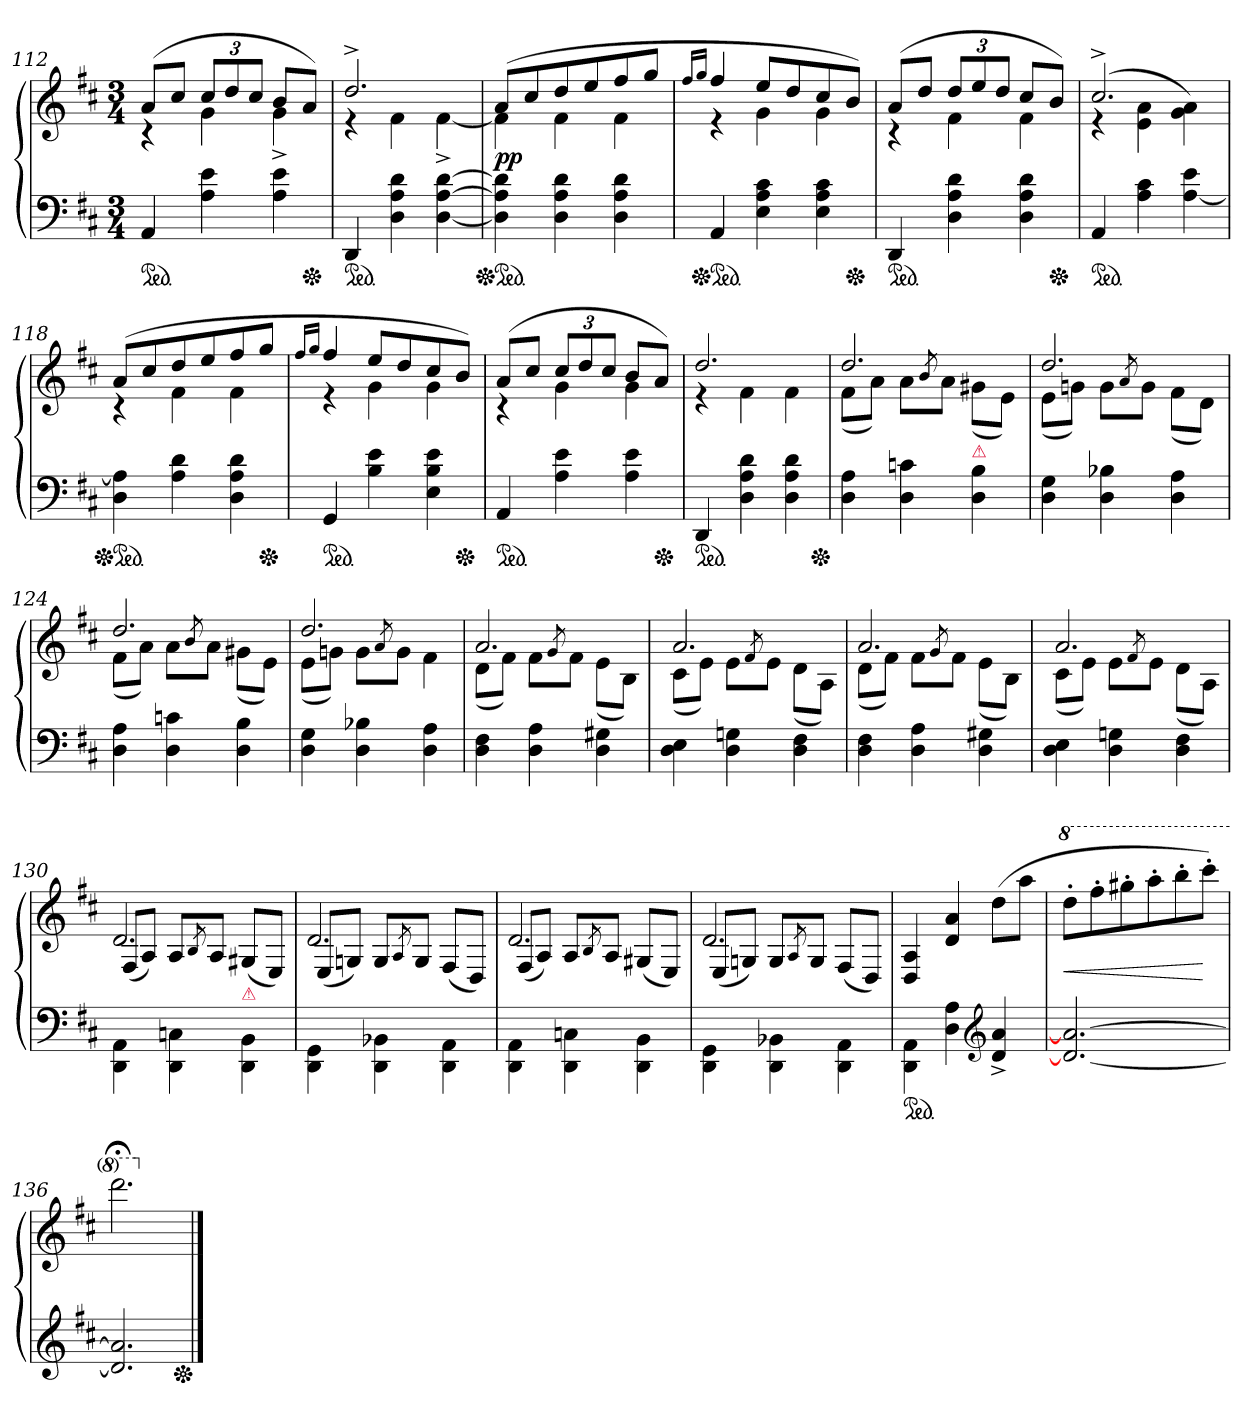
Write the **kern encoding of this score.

**kern	**kern	**dynam
*part1	*part1	*part1
*staff2	*staff1	*staff1/2
*clefF4	*clefG2	*
*k[f#c#]	*k[f#c#]	*
*M3/4	*M3/4	*
=112	=112	=112
*	*^	*
*ped	*	*	*
4AA	(>8a/L	4r	.
.	8cc#J	.	.
4A 4e	12cc#L	4g	.
.	12dd	.	.
.	12cc#J	.	.
4A 4e	8bL	4g^<	.
*Xped	*	*	*
.	8aJ)	.	.
=113	=113	=113	=113
*ped	*	*	*
4DD	2.dd^>	4r	.
4D 4A 4d	.	4f#	.
[4D [4A [4d	.	[4f#^<	.
=114	=114	=114	=114
*Xped	*	*	*
*ped	*	*	*
4D] 4A] 4d]	(>8aL	4f#]	pp
.	8cc#	.	.
4D 4A 4d	8dd	4f#	.
.	8ee	.	.
4D 4A 4d	8ff#	4f#	.
.	8ggJ	.	.
=115	=115	=115	=115
.	16qff#/LL	.	.
.	16qgg/JJ	.	.
*Xped	*	*	*
*ped	*	*	*
4AA	4ff#	4r	.
4E 4A 4c#	8eeL	4g	.
.	8dd	.	.
4E 4A 4c#	8cc#	4g	.
*Xped	*	*	*
.	8bJ)	.	.
=116	=116	=116	=116
*ped	*	*	*
4DD	(>8aL	4r	.
.	8ddJ	.	.
4D 4A 4d	12ddL	4f#	.
.	12ee	.	.
.	12ddJ	.	.
4D 4A 4d	8cc#L	4f#	.
*Xped	*	*	*
.	8bJ)	.	.
=117	=117	=117	=117
*ped	*	*	*
4AA	(>2.cc#^>	4r	.
4A 4c#	.	4e 4a	.
[4A 4e	.	4g 4a)	.
=118	=118	=118	=118
*Xped	*	*	*
*ped	*	*	*
4D 4A]	(>8aL	4r	.
.	8cc#	.	.
4A 4d	8dd	4f#	.
.	8ee	.	.
4D 4A 4d	8ff#	4f#	.
*Xped	*	*	*
.	8ggJ	.	.
=119	=119	=119	=119
.	16qff#/LL	.	.
.	16qgg/JJ	.	.
*ped	*	*	*
4GG	4ff#	4r	.
4B 4e	8eeL	4g	.
.	8dd	.	.
4E 4B 4e	8cc#	4g	.
*Xped	*	*	*
.	8bJ)	.	.
=120	=120	=120	=120
*ped	*	*	*
4AA	(>8aL	4r	.
.	8cc#J	.	.
4A 4e	12cc#L	4g	.
.	12dd	.	.
.	12cc#J	.	.
4A 4e	8bL	4g	.
*Xped	*	*	*
.	8aJ)	.	.
=121	=121	=121	=121
*ped	*	*	*
4DD	2.dd	4r	.
4D 4A 4d	.	4f#	.
4D 4A 4d	.	4f#	.
*Xped	*	*	*
=122	=122	=122	=122
4D 4A	2.dd	(>8f#L	.
.	.	8aJ)	.
4D 4cn	.	8aL	.
.	.	8qb/	.
.	.	8aJ	.
!	!	!LO:TX:b:Bi:color=crimson:t=⚠	!
4D 4B	.	(>8g#XL	.
.	.	8eJ)	.
=123	=123	=123	=123
4D 4G	2.dd	(>8eL	.
.	.	8gnJ)	.
4D 4B-X	.	8gL	.
.	.	8qa/	.
.	.	8gJ	.
4D 4A	.	(>8f#L	.
.	.	8dJ)	.
=124	=124	=124	=124
4D 4A	2.dd	(>8f#L	.
.	.	8aJ)	.
4D 4cn	.	8aL	.
.	.	8qb/	.
.	.	8aJ	.
4D 4B	.	(>8g#XL	.
.	.	8eJ)	.
=125	=125	=125	=125
4D 4G	2.dd	(>8eL	.
.	.	8gnJ)	.
4D 4B-X	.	8gL	.
.	.	8qa/	.
.	.	8gJ	.
4D 4A	.	4f#	.
=126	=126	=126	=126
4D 4F#	2.a	(<8dL	.
.	.	8f#J)	.
4D 4A	.	8f#L	.
.	.	8qg/	.
.	.	8f#J	.
4D 4G#X	.	(>8eL	.
.	.	8BJ)	.
=127	=127	=127	=127
4D 4E	2.a	(>8c#L	.
.	.	8eJ)	.
4D 4Gn	.	8eL	.
.	.	8qf#/	.
.	.	8eJ	.
4D 4F#	.	(>8dL	.
.	.	8AJ)	.
=128	=128	=128	=128
4D 4F#	2.a	(<8dL	.
.	.	8f#J)	.
4D 4A	.	8f#L	.
.	.	8qg/	.
.	.	8f#J	.
4D 4G#X	.	(>8eL	.
.	.	8BJ)	.
=129	=129	=129	=129
4D 4E	2.a	(>8c#L	.
.	.	8eJ)	.
4D 4Gn	.	8eL	.
.	.	8qf#/	.
.	.	8eJ	.
4D 4F#	.	(>8dL	.
.	.	8AJ)	.
=130	=130	=130	=130
4DD\ 4AA\	2.d	(<8F#/L	.
.	.	8A/J)	.
4DD\ 4Cn\	.	8A/L	.
.	.	8qB/	.
.	.	8A/J	.
!	!	!LO:TX:b:Bi:color=crimson:t=⚠	!
4DD\ 4BB\	.	(<8G#XL	.
.	.	8E/J)	.
=131	=131	=131	=131
4DD\ 4GG\	2.d	(<8E/L	.
.	.	8Gn/J)	.
4DD\ 4BB-X\	.	8G/L	.
.	.	8qA/	.
.	.	8G/J	.
4DD\ 4AA\	.	(<8F#/L	.
.	.	8D/J)	.
=132	=132	=132	=132
4DD\ 4AA\	2.d	(<8F#/L	.
.	.	8A/J)	.
4DD\ 4Cn\	.	8A/L	.
.	.	8qB/	.
.	.	8A/J	.
4DD\ 4BB\	.	(<8G#XL	.
.	.	8E/J)	.
=133	=133	=133	=133
4DD\ 4GG\	2.d	(<8E/L	.
.	.	8Gn/J)	.
4DD\ 4BB-X\	.	8G/L	.
.	.	8qA/	.
.	.	8G/J	.
4DD\ 4AA\	.	(<8F#/L	.
.	.	8D/J)	.
*	*v	*v	*
=134	=134	=134
*ped	*	*
4DD\ 4AA\	4D/ 4A/	.
4D 4A	4d 4a	.
*clefG2	*	*
4d^> 4a^>	(>8ddL	.
.	8aaJ	.
=135	=135	=135
*	*8va	*
2.d_ 2.a_	8ddd'L	<
.	8fff#'	.
.	8ggg#X'	.
.	8aaa'	.
.	8bbb'	.
.	8cccc#'J)	[
=136	=136	=136
2.d]/ 2.a]/	2.dddd;<	.
*Xped	*	*
*	*X8va	*
==	==	==
*-	*-	*-
